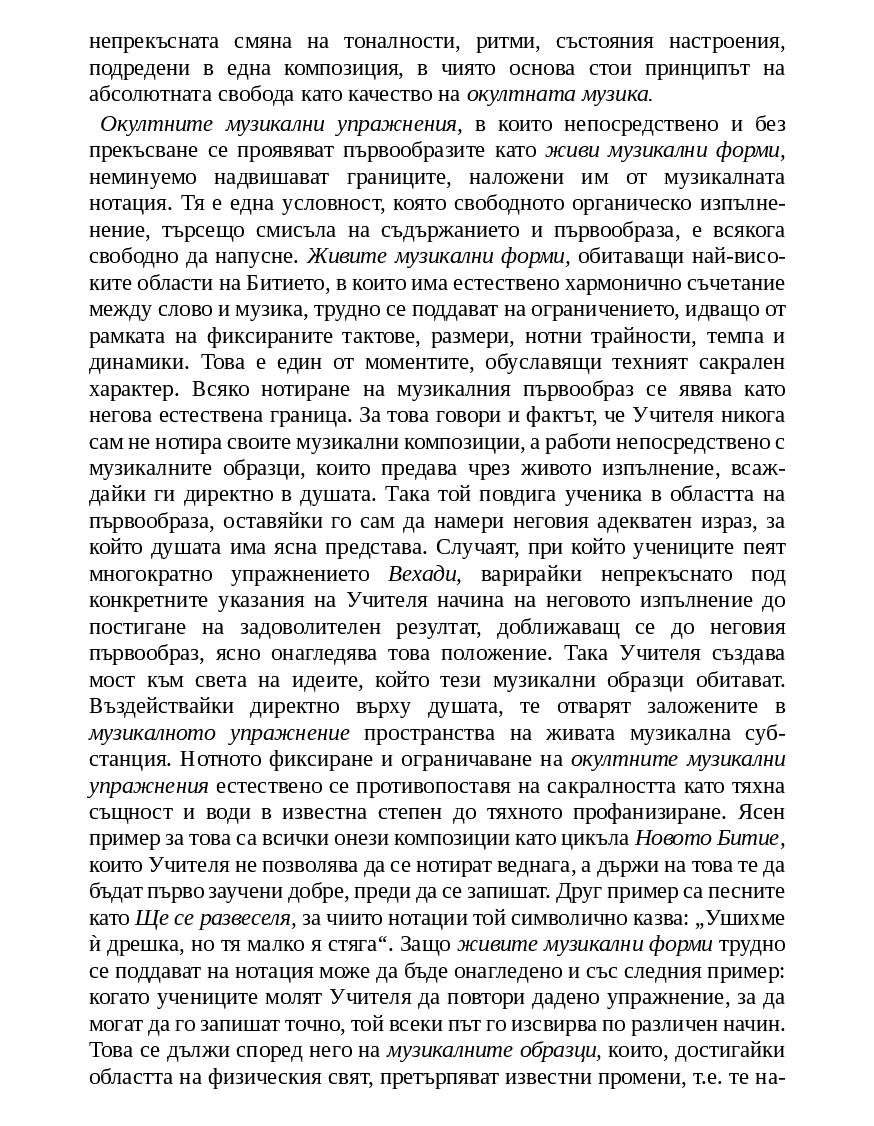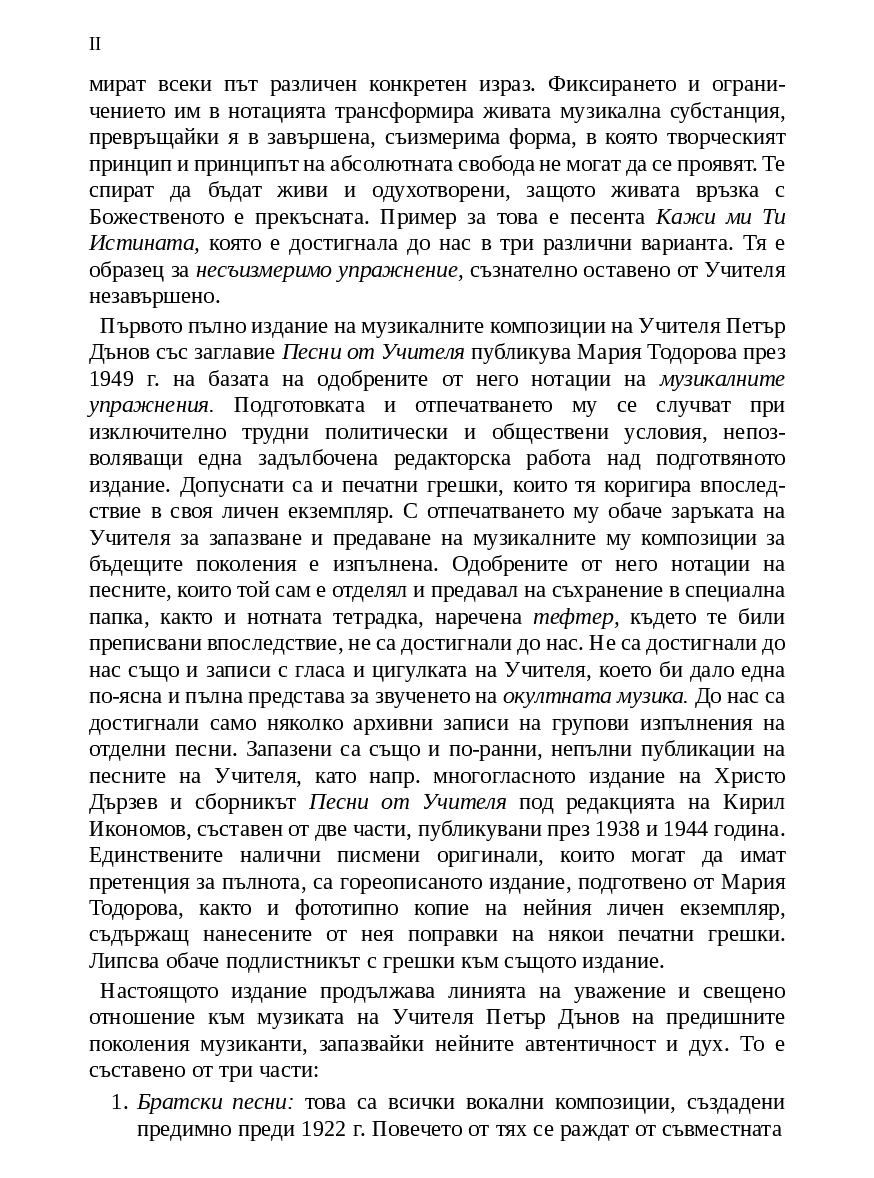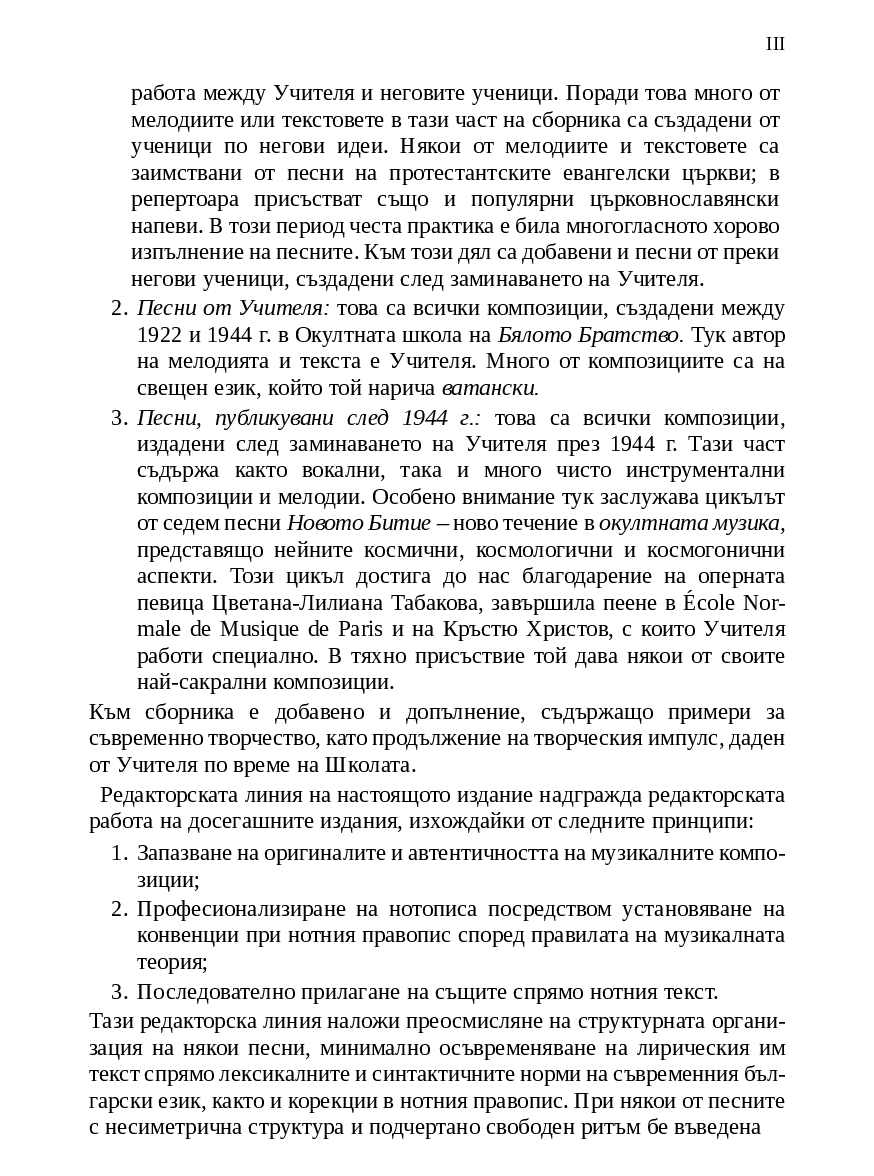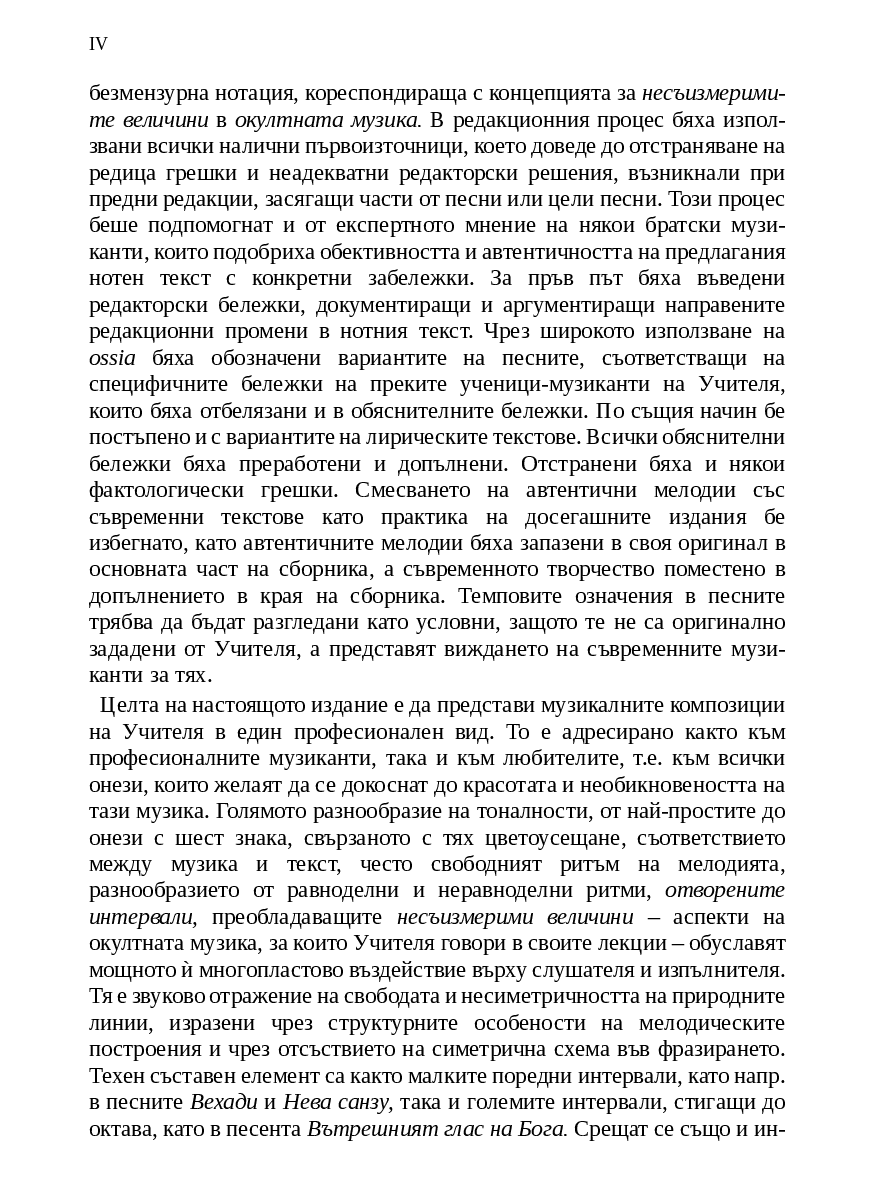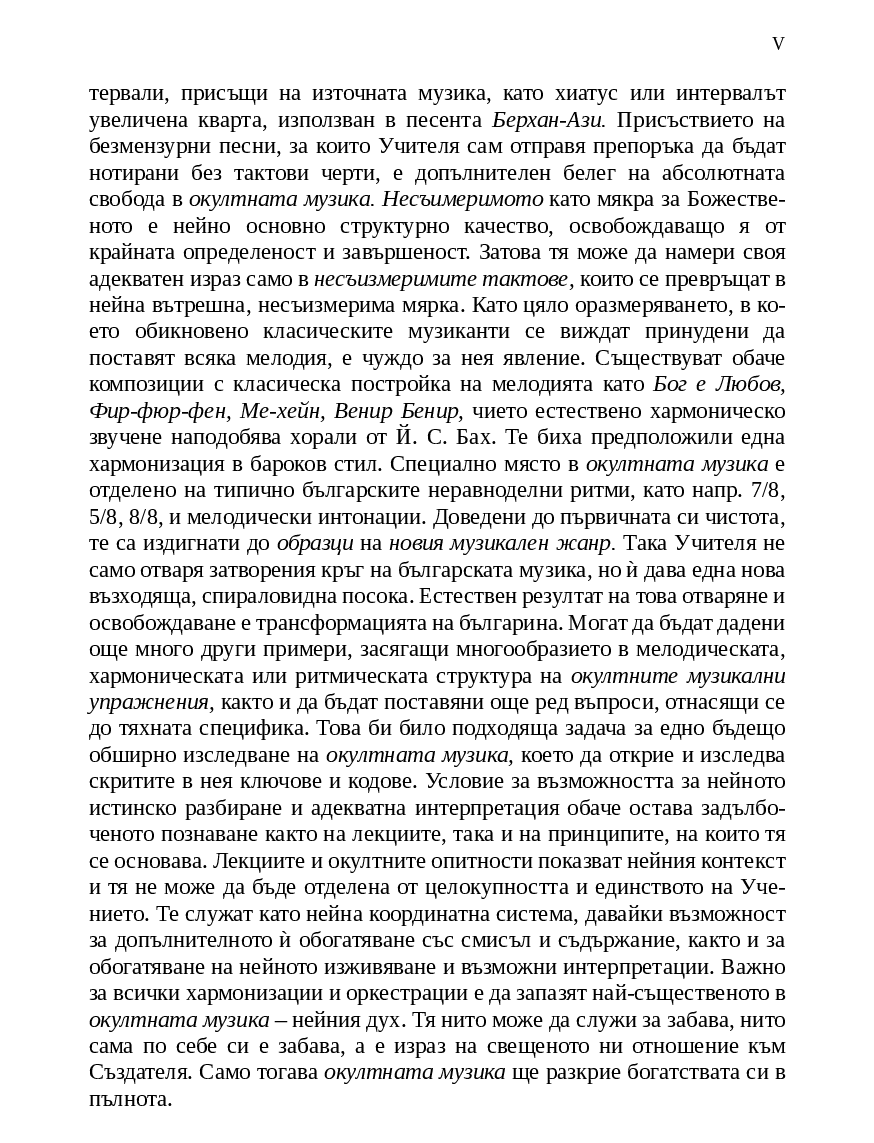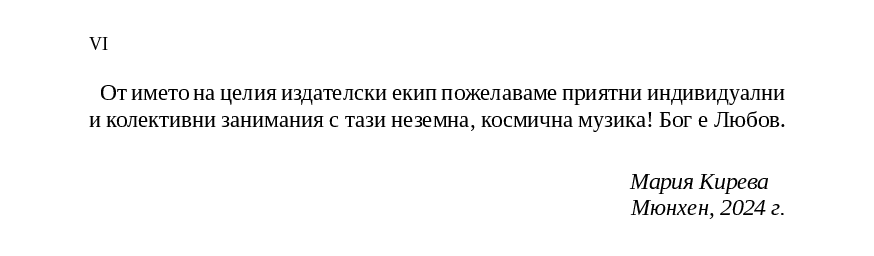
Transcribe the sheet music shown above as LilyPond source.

\version "2.24.4"

% include paper part and global functions
\include "include/globals.ily"

\bookpart {
  \paper {
    print-all-headers = ##t
    print-page-number = ##t
    print-first-page-number = ##f
    page-number-type = #'roman-upper


    % put page numbers on the bottom
    oddHeaderMarkup = \markup {

      \fill-line {
        """"
        \if \should-print-page-number  \abs-fontsize #9 {
          \fromproperty #'page:page-number-string

        }
      }
    }
    evenHeaderMarkup = \markup {

      \fill-line {
        \if \should-print-page-number \abs-fontsize #9 {
          \fromproperty #'page:page-number-string
          ""
        }
      }
    }

    oddFooterMarkup = \markup ""

    evenFooterMarkup = ""
    left-margin = 1.5\cm
    right-margin = 1.5\cm
    top-margin = 1\cm
    bottom-margin = 1.2\cm
    ragged-bottom = ##t % do not spread the staves to fill the whole vertical space
    top-markup-spacing.basic-distance = 8\mm
    top-system-spacing.basic-distance = 10\mm

    % change distance between staves
    system-system-spacing =
    #'((basic-distance . 16)
       (minimum-distance . 6)
       (padding . 1)
       (stretchability . 12))
  }




  \markup \abs-fontsize #11 {
    \override #'(baseline-skip . 3.4)
    \justify {

      непрекъсната смяна на тоналности, ритми, състояния настроения, подредени в една композиция, в чиято основа стои принципът на абсолютната свобода като качество на \italic{окултната} \italic {музика.}

    }
  }

  \markup \abs-fontsize #11 {
    \vspace #0.9  \override #'(baseline-skip . 3.4)
    \justify {
      \hspace #1.5

      \italic{Окултните} \italic{музикални} \italic{упражнения,} в които непосредствено и без прекъсване се проявяват първообразите като \italic{живи} \italic{музикални} \italic{форми,} неминуемо надвишават границите, наложени им от музикалната нотация. Тя е една условност, която свободното органическо изпълне- нение, търсещо смисъла на съдържанието и първообраза, е всякога свободно да напусне. \italic{Живите} \italic{музикални} \italic{форми,} обитаващи най-висо- ките области на Битието, в които има естествено хармонично съчетание между слово и музика, трудно се поддават на ограничението, идващо от рамката на фиксираните тактове, размери, нотни трайности, темпа и динамики. Това е един от моментите, обуславящи техният сакрален характер. Всяко нотиране на музикалния първообраз се явява като негова естествена граница. За това говори и фактът, че Учителя никога сам не нотира своите музикални композиции, а работи непосредствено с  музикалните образци, които предава чрез живото изпълнение, всаж- дайки ги директно в душата. Така той  повдига ученика в областта на първообраза, оставяйки го сам да намери неговия адекватен израз, за който душата има ясна представа. Случаят, при който учениците пеят многократно упражнението \italic{Вехади,} варирайки непрекъснато под конкретните указания на Учителя начина на неговото изпълнение до постигане на задоволителен резултат, доближаващ се до неговия първообраз, ясно онагледява това положение. Така Учителя създава мост към света на идеите, който тези музикални образци обитават. Въздействайки директно върху душата, те отварят заложените в \italic{музикалното} \italic{упражнение} пространства на живата музикална суб- станция. Нотното фиксиране и ограничаване на \italic{окултните} \italic{музикални} \italic{упражнения} естествено се противопоставя на сакралността като тяхна същност и води в известна степен до тяхното профанизиране. Ясен пример за това са всички онези композиции като цикъла \italic{Новото} \italic{Битие,} които Учителя не позволява да се нотират веднага, а държи на това те да бъдат първо заучени добре, преди да се запишат. Друг пример са песните като \italic{Ще} \italic{се }\italic{развеселя,} за чиито нотации той символично казва: „Ушихме ѝ дрешка, но тя малко я стяга“. Защо \italic{живите} \italic{музикални} \italic{форми} трудно се поддават на нотация може да бъде онагледено и със следния пример: когато учениците молят Учителя да повтори дадено упражнение, за да могат да го запишат точно, той всеки път го изсвирвa по различен начин. Това се дължи според него на  \italic{музикалните} \italic{образци,} които, достигайки областта на физическия свят, претърпяват известни промени, т.е. те на-

    }
  }

  \markup \abs-fontsize #11 {
    \override #'(baseline-skip . 3.4)
    \justify {
      мират всеки път различен конкретен израз. Фиксирането и ограни- чението им в нотацията трансформира живата музикална субстанция, превръщайки я в завършена, съизмерима форма, в която творческият принцип и принципът на абсолютната свобода не могат да се проявят. Те спират да бъдат живи и одухотворени, защото живата връзка с Божественото е прекъсната. Пример за това е песента \italic{Кажи} \italic{ми} \italic{Ти} \italic{Истината,} която е достигнала до нас в три различни варианта. Тя е образец за \italic{несъизмеримо упражнение,} съзнателно оставено от Учителя незавършено.
    }
  }

  \markup \abs-fontsize #11 {
    \vspace #0.9  \override #'(baseline-skip . 3.4)
    \justify {
      \hspace #1.5
      Първото пълно издание на музикалните композиции на Учителя Петър Дънов със заглавие \italic {Песни} \italic {от} \italic {Учителя} публикува Мария Тодорова през 1949 г. на базата на одобрените от него нотации на \italic {музикалните} \italic {упражнения.} Подготовката и отпечатването му се случват при изключително трудни политически и обществени условия, непоз- воляващи една задълбочена редакторска работа над подготвяното издание. Допуснати са и печатни грешки, които тя коригира впослед- ствие в своя личен екземпляр. С отпечатването му обаче заръката на Учителя за запазване и предаване на музикалните му композиции за бъдещите поколения е изпълнена. Одобрените от него нотации на песните, които той сам е отделял и предавал на съхранение в специална папка, както и нотната тетрадка, наречена \italic {тефтер,} където те били преписвани впоследствие, не са достигнали до нас. Не са достигнали до нас също и записи с гласа и цигулката на Учителя, което би дало една по-ясна и пълна представа за звученето на \italic {окултната} \italic {музика.} До нас са достигнали само няколко архивни записи на групови изпълнения на отделни песни. Запазени са също и по-ранни, непълни публикации на песните на Учителя, като напр. многогласното издание на Христо Дързев и сборникът \italic {Песни} \italic {от} \italic {Учителя} под редакцията на Кирил Икономов, съставен от две части, публикувани през 1938 и 1944 година. Единствените налични писмени оригинали, които могат да имат претенция за пълнота, са гореописаното издание, подготвено от Мария Тодорова, както и фототипно копие на нейния личен екземпляр, съдържащ нанесените от нея поправки на някои печатни грешки. Липсва обаче подлистникът с грешки към същото издание.
    }
  }
  \markup \abs-fontsize #11 {
    \vspace #0.9  \override #'(baseline-skip . 3.4)
    \justify {
      \hspace #1.5
      Настоящото издание продължава линията на уважение и свещено отношение към музиката на Учителя Петър Дънов на предишните поколения музиканти, запазвайки нейните автентичност и дух. То е съставено от три части:
    }
  }
  \markup  \override #'(line-width . 83.3) \abs-fontsize #11  {
    \override #'(baseline-skip . 3.4)  \vspace #1 \column {
      "    1."
    }
    \hspace #0.5
    \override #'(baseline-skip . 3.4) \column {
      \justify {
        \italic {Братски песни: } това са всички вокални композиции, създадени предимно преди 1922 г. Повечето от тях се раждат от съвместната
      }
    }
  }

  \markup  \override #'(line-width . 83.3) \abs-fontsize #11  {
    \override #'(baseline-skip . 3.4) \column {
      "      "
    }
    \hspace #0.5
    \override #'(baseline-skip . 3.4) \column {
      \justify {
        работа между Учителя и неговите ученици. Поради това много от мелодиите или текстовете в тази част на сборника са създадени от ученици по негови идеи. Някои от мелодиите  и текстовете са заимствани от песни на протестантските евангелски църкви; в репертоара присъстват също и популярни църковнославянски напеви. В този период честа практика е била многогласното хорово изпълнение на песните. Към този дял са добавени и песни от преки негови ученици, създадени след заминаването на Учителя.
      }
    }
  }

  \markup \override #'(line-width . 83.3) \abs-fontsize #11 {
    \vspace #0.9  \override #'(baseline-skip . 3.4) \column {
      "    2."
    }
    \hspace #0.5
    \override #'(baseline-skip . 3.4) \column {
      \justify {
        \italic { Песни от Учителя: } това са всички композиции, създадени между 1922 и 1944 г. в Окултната школа на \italic {Бялото}
        \italic {Братство.} Тук автор на мелодията и текста е Учителя. Много от композициите са на свещен език, който той
        нарича \italic {ватански.}
      }
    }
  }

  \markup \override #'(line-width . 83.3) \abs-fontsize #11 {
    \vspace #0.9  \override #'(baseline-skip . 3.4) \column {
      "    3."
    }
    \hspace #0.5
    \override #'(baseline-skip . 3.4) \column {
      \justify {
        \italic {Песни, публикувани след 1944 г.:  } това са всички композиции, издадени след заминаването на Учителя през 1944 г.
        Тази част съдържа както вокални, така и много чисто инструментални композиции и мелодии. Особено внимание тук заслужава цикълът от седем песни \italic {Новото} \italic{Битие} – ново течение в \italic {окултната} \italic {музика,} представящо нейните космични, космологични и космогонични аспекти. Този цикъл достига до нас благодарение на оперната певица Цветана-Лилиана Табакова, завършила пеене в École Nor- male de Musique de Paris и на Кръстю Христов, с които Учителя работи специално. В тяхно присъствие той дава някои от своите най-сакрални композиции.
      }
    }
  }
  \markup \abs-fontsize #11 {
    \vspace #0.9 \override #'(baseline-skip . 3.4)
    \justify {
      Към сборника е добавено и допълнение, съдържащо примери за съвременно творчество, като продължение на творческия импулс, даден от Учителя по време на Школата.
    }
  }

  \markup \abs-fontsize #11 {
    \vspace #0.9  \override #'(baseline-skip . 3.4)
    \justify {
      \hspace #1.5
      Редакторската линия на настоящото издание надгражда редакторската работа на досегашните издания, изхождайки от следните принципи:
    }
  }


  \markup \override #'(line-width . 83.3) \abs-fontsize #11 {
    \override #'(baseline-skip . 3.4) \vspace #1 \column {
      "    1."
    }
    \hspace #0.5
    \override #'(baseline-skip . 3.4) \column {
      \justify {
        Запазване на оригиналите и автентичността на музикалните компо- зиции;
      }
    }
  }
  \markup \override #'(line-width . 83.3) \abs-fontsize #11 {
    \vspace #0.9  \override #'(baseline-skip . 3.4) \column {
      "    2."
    }
    \hspace #0.5
    \override #'(baseline-skip . 3.4) \column {
      \justify {
        Професионализиране на нотописа посредством установяване на конвенции при нотния правопис според правилата на музикалната теория;
      }
    }
  }

  \markup \override #'(line-width . 83.3) \abs-fontsize #11 {
    \vspace #0.9 \override #'(baseline-skip . 3.4) \column {
      "    3."
    }
    \hspace #0.5
    \override #'(baseline-skip . 3.4) \column {
      \justify {
        Последователно прилагане на същите спрямо нотния текст.
      }
    }
  }

  \markup \abs-fontsize #11 {
    \vspace #0.9  \override #'(baseline-skip . 3.4)
    \justify {
      Tази редакторска линия наложи преосмисляне на структурната органи- зация на някои песни, минимално осъвременяване на лирическия им текст спрямо лексикалните и синтактичните норми на съвременния бъл- гарски език, както и корекции в нотния правопис. При някои от песните с несиметрична структура и подчертано свободен ритъм бе въведена

    }
  }
  \markup \abs-fontsize #11 {
    \vspace #1  \override #'(baseline-skip . 3.4)
    \justify {
      безмензурна нотация, кореспондираща с концепцията за \italic"несъизмерими-" \italic"те" \italic"величини" в \italic"окултната" \italic"музика." В редакционния процес бяха изпол- звани всички налични първоизточници, което доведе до отстраняване на редица грешки и неадекватни редакторски решения, възникнали при предни редакции, засягащи части от песни или цели песни. Този процес беше подпомогнат и от експертното мнение на някои братски музи- канти, които подобриха обективността и автентичността на предлагания нотен текст с конкретни забележки. За пръв път бяха въведени редакторски бележки, документиращи и аргументиращи направените редакционни промени в нотния текст. Чрез широкото използване на \italic {ossia} бяха обозначени вариантите на песните, съответстващи на специфичните бележки на преките ученици-музиканти на Учителя, които бяха отбелязани и в обяснителните бележки. По същия начин бе постъпено и с вариантите на лирическите текстове. Всички обяснителни бележки бяха преработени и допълнени. Отстранени бяха и някои фактологически грешки. Смесването на автентични мелодии със съвременни текстове като практика на досегашните издания бе избегнато, като автентичните мелодии бяха запазени в своя оригинал в основната част на сборника, а съвременното творчество поместено в допълнението в края на сборника. Темповите означения в песните трябва да бъдат разгледани като условни, защото те не са оригинално зададени от Учителя, а представят виждането на съвременните музи- канти за тях.

    }
  }
  \markup \abs-fontsize #11 {
    \vspace #1.1 \override #'(baseline-skip . 3.4)
    \justify {
      \hspace #1.5

      Целта на настоящото издание е да представи музикалните композиции на Учителя в един професионален вид. То е адресирано както към професионалните музиканти, така и към любителите, т.е. към всички онези, които желаят да се докоснат до красотата и необикновеността на тази музика. Голямото разнообразие на тоналности, от най-простите до онези с шест знака, свързаното с тях цветоусещане, съответствието между музика и текст, често свободният ритъм на мелодията, разнообразието от равноделни и неравноделни ритми, \italic {отворените} \italic {интервали,} преобладаващите \italic {несъизмерими} \italic {величини} – аспекти на окултната музика, за които Учителя говори в своите лекции – обуславят мощното ѝ многопластово въздействие върху слушателя и изпълнителя. Тя е звуково отражение на свободата и несиметричността на природните линии, изразени чрез структурните особености на мелодическите построения и чрез отсъствието на симетрична схема във фразирането. Техен съставен елемент са както малките поредни интервали, като напр. в песните \italic {Вехади} и \italic {Нева санзу,} така и големите интервали, стигащи до октава, като в песента  \italic {Вътрешният } \italic {глас на Бога.} Срещат се също  и ин-
    }
  }


  \markup \abs-fontsize #11 {
    \override #'(baseline-skip . 3.4)
    \justify {

      тервали, присъщи на източната музика, като хиатус или интервалът увеличена кварта, използван в песента \italic {Берхан-Ази.} Присъствието на безмензурни песни, за които Учителя сам отправя препоръка да бъдат нотирани без тактови черти, е допълнителен белег на абсолютната свобода в \italic {окултната} \italic {музика.} \italic {Несъимеримото} като мякра за Божестве- ното е нейнo основно структурно качество, освобождаващо я от крайната определеност и завършеност. Затова тя може да намери своя адекватен израз само в \italic {несъизмеримите} \italic {тактове,} които се превръщат в нейна вътрешна, несъизмерима мярка. Като цяло оразмеряването, в ко- ето обикновено класическите музиканти се виждат принудени да поставят всяка мелодия, е чуждо за нея явление. Съществуват обаче композиции с класическа постройка на мелодията като \italic {Бог e Любов,} \italic {Фир-фюр-фен,} \italic {Ме-хейн,} \italic {Венир} \italic{ Бенир,} чието естествено хармоническо звучене наподобява хорали от Й. С. Бах. Те биха предположили една хармонизация в бароков стил. Специално място в \italic {окултната} \italic {музика} е отделено на типично българските неравноделни ритми, като напр. 7/8, 5/8, 8/8, и мелодически интонации. Доведени до първичната си чистота, те са издигнати до \italic {образци} на \italic {новия} \italic {музикален} \italic {жанр.} Така Учителя не само отваря затворения кръг на българската музика, но ѝ дава една нова възходяща, спираловидна посока. Естествен резултат на това отваряне и освобождаване е трансформацията на българина. Могат да бъдат дадени още много други примери, засягащи многообразието в мелодическата, хармоническата или ритмическата структура на \italic {окултните} \italic {музикални} \italic {упражнения,} както и да бъдат поставяни още ред въпроси, отнасящи се до тяхната специфика. Това би било подходяща задача за едно бъдещо обширно изследване на \italic {окултната} \italic {музика,} което да открие и изследва скритите в нея ключове и кодове. Условие за възможността за нейното истинско разбиране и адекватна интерпретация обаче остава задълбо- ченото познаване както на лекциите, така и на принципите, на които тя се основава. Лекциите и окултните опитности показват нейния контекст и тя не може да бъде отделена от целокупността и единството на Уче- нието. Те служат като нейна координатна система, давайки възможност за допълнителното ѝ обогатяване със смисъл и съдържание, както и за обогатяване на нейното изживяване и възможни интерпретации. Важно за всички хармонизации и оркестрации е да запазят най-същественото в \italic {окултната музика} – нейния дух. Тя нито може да служи за забава, нито сама по себе си е забава, а е израз на свещеното ни отношение към Създателя. Само тогава \italic {окултната} \italic {музика} ще разкрие богатствата си в пълнота.



    }
  }


  \pageBreak

  \markup \abs-fontsize #11 {
    \override #'(baseline-skip . 3.4)
    \justify {
      \hspace #1.5 От името на целия издателски екип пожелаваме приятни индивидуални и колективни занимания с тази неземна, космична музика! Бог е Любов.
    }
  }

  \markup \abs-fontsize #11 \raise #0 \override #'(baseline-skip . 3.4) {
    \column {
      \line {"  "}
      \line {"  "}
      %\fill-line { "" ""  \italic {"Петър Ганев, София    "} }
      \fill-line { "" ""  \italic {"Мария Кирева   "} }
      \fill-line { "" ""  \italic {"Мюнхен, 2024 г."} }
    }
  }

} % bookpart



% Più mosso
% „Weiße Bruderschaft“